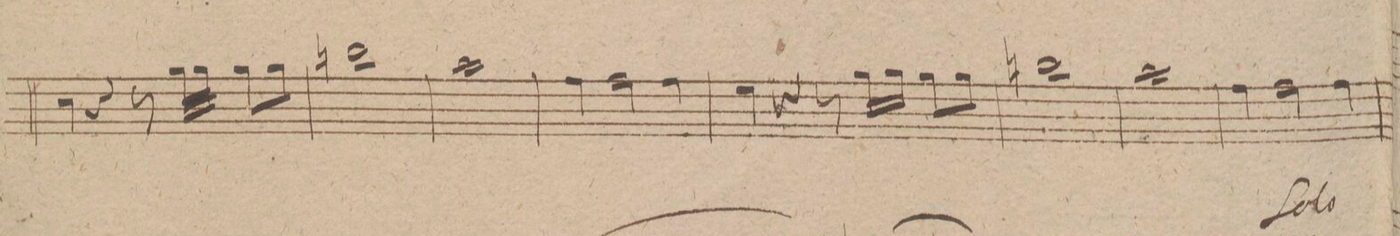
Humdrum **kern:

**kern	**dynam
*I"Fagotto 1mo	*
*clefF4	*
*k[f#c#g#d#]	*
*met(c)	*
*M4/4	*
4E\	.
4r	.
8r	.
16B\LL	.
16B\JJ	.
8B\L	.
8B\J	.
=15	=15
1dn\	.
=16	=16
1c#\	.
=17	=17
4A\	.
2A\	.
4A\	.
=18	=18
4G#\	.
4r	.
8r	.
16B\LL	.
16B\JJ	.
8B\L	.
8B\J	.
=19	=19
1dn\	.
=20	=20
1c#\	.
=21	=21
4A\	.
2A\	.
4A\	.
=22	=22
*-	*-
